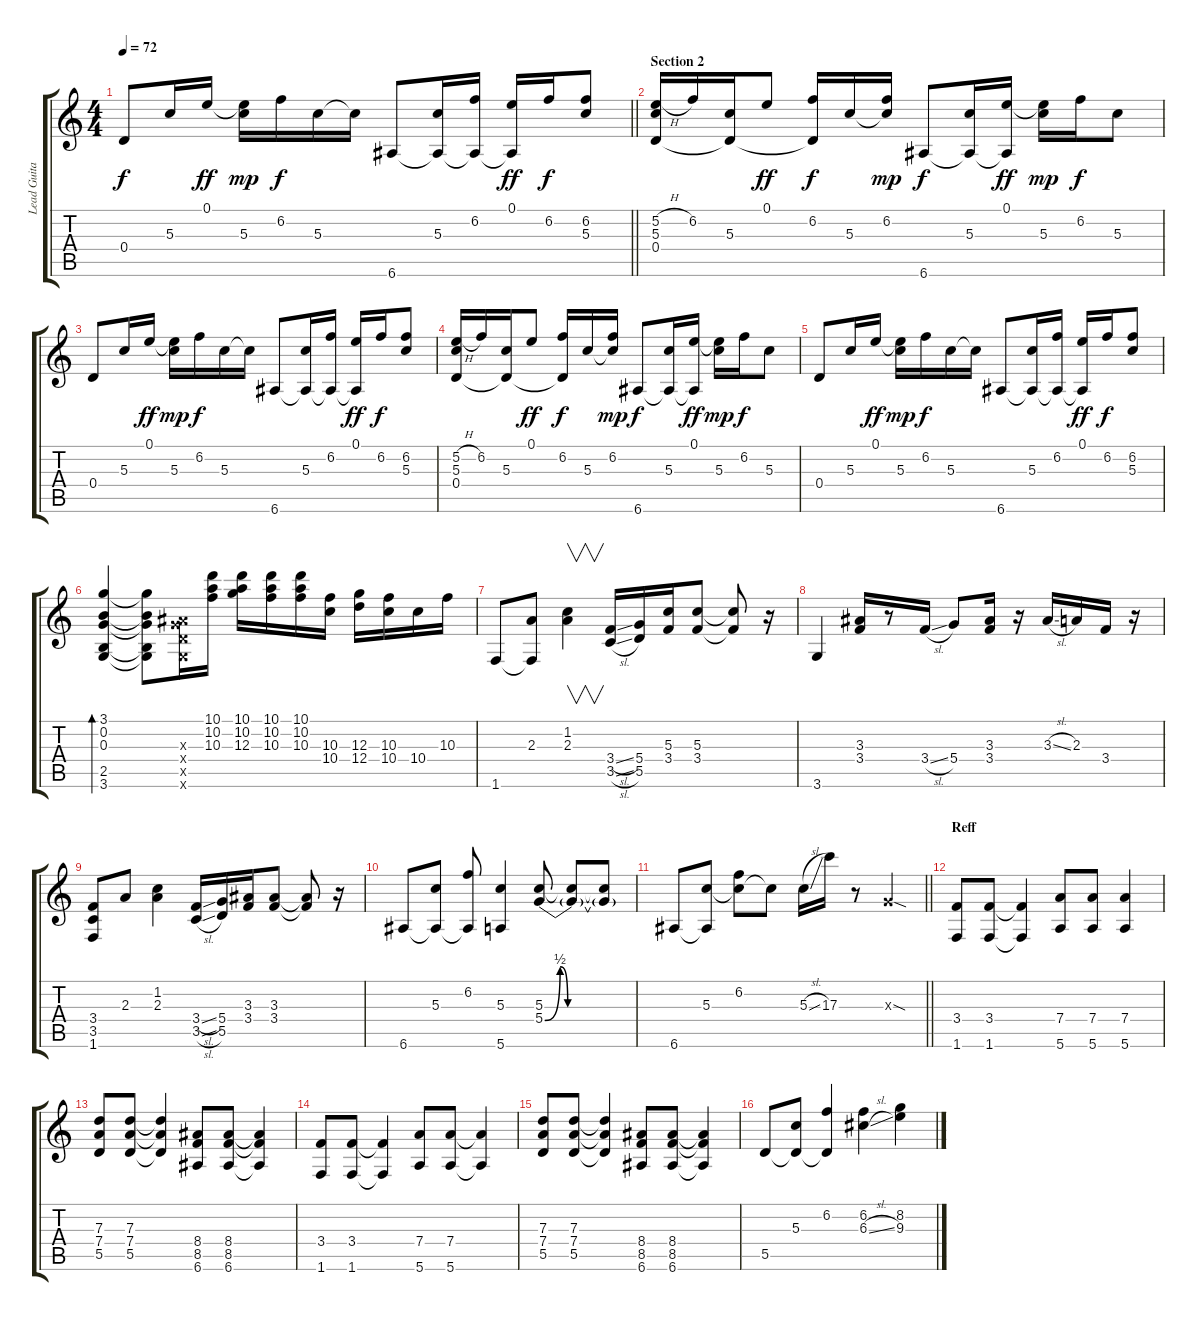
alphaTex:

\track ("Lead Guitar" "Lead Guita") {instrument electricguitarclean}
\staff {score tabs}
\tuning (E4 B3 G3 D3 A2 E2) {hide}
\ts (4 4)
\tempo 72
\clef g2
\barLineRight lightlight
\ks c
0.4.8{dy f} 5.3.16 0.1.16{dy ff} (0.1{t} 5.3).16{dy mp} 6.2.16{dy f} 5.3.16 5.3{t}.16 6.6.8 (5.3 6.6{t}).16 (6.2 6.6{t}).16 (0.1 6.6{t}).16{dy ff} 6.2.16{dy f} (6.2 5.3).8 |
\section ("" "Section 2")
(5.2{h} 5.3 0.4).16 6.2.16 (5.3 0.4{t}).16 0.1.8{dy ff} (6.2 0.4{t}).16{dy f} 5.3.16 (6.2 5.3{t}).16{dy mp} 6.6.8{dy f} (5.3 6.6{t}).16 (0.1 6.6{t}).16{dy ff} (0.1{t} 5.3).16{dy mp} 6.2.16{dy f} 5.3.8 |
0.4.8 5.3.16 0.1.16{dy ff} (0.1{t} 5.3).16{dy mp} 6.2.16{dy f} 5.3.16 5.3{t}.16 6.6.8 (5.3 6.6{t}).16 (6.2 6.6{t}).16 (0.1 6.6{t}).16{dy ff} 6.2.16{dy f} (6.2 5.3).8 |
(5.2{h} 5.3 0.4).16 6.2.16 (5.3 0.4{t}).16 0.1.8{dy ff} (6.2 0.4{t}).16{dy f} 5.3.16 (6.2 5.3{t}).16{dy mp} 6.6.8{dy f} (5.3 6.6{t}).16 (0.1 6.6{t}).16{dy ff} (0.1{t} 5.3).16{dy mp} 6.2.16{dy f} 5.3.8 |
0.4.8 5.3.16 0.1.16{dy ff} (0.1{t} 5.3).16{dy mp} 6.2.16{dy f} 5.3.16 5.3{t}.16 6.6.8 (5.3 6.6{t}).16 (6.2 6.6{t}).16 (0.1 6.6{t}).16{dy ff} 6.2.16{dy f} (6.2 5.3).8 |
(3.1 0.2 0.3 2.5 3.6).4{bd 240} (3.1{t} 0.2{t} 0.3{t} 2.5{t} 3.6{t}).8 (3.3{x} 5.4{x} 5.5{x} 3.6{x}).16 (10.1 10.2 10.3).16 (10.1 10.2 12.3).16 (10.1 10.2 10.3).16 (10.1 10.2 10.3).16 (10.3 10.4).16 (12.3 12.4).16 (10.3 10.4).16 10.4.16 10.3.16 |
1.6.8 (2.3 1.6{t}).8 (1.2 2.3).4{v} (3.4{sl} 3.5{sl}).16 (5.4 5.5).16 (5.3 3.4).16 (5.3 3.4).8 (5.3{t} 3.4{t}).8 r.16 |
3.6.4 (3.3 3.4).16 r.8 3.4{sl}.16 5.4.8 (3.3 3.4).16 r.16 3.3{sl}.16 2.3.16 3.4.16 r.16 |
(3.4 3.5 1.6).8 2.3.8 (1.2 2.3).4 (3.4{sl} 3.5{sl}).16 (5.4 5.5).16 (3.3 3.4).16 (3.3 3.4).8 (3.3{t} 3.4{t}).8 r.16 |
6.6.8 (5.3 6.6{t}).8 (6.2 6.6{t}).8 (5.3 5.6).4 (5.3 5.4{be (custom 0 0 10 2 15 0 30 0 60 0)}).8 (5.3{t} 5.4{t}).8 (5.3{t} 5.4{t}).8 |
\barLineRight lightlight
6.6.8 (5.3 6.6{t}).8 (6.2 5.3{t}).8 5.3{t}.8 5.3{sl}.16 17.3.16 r.8 0.3{sod x}.4 |
\section ("" "Reff")
(3.4 1.6).8{instrument distortionguitar} (3.4 1.6).8 (3.4{t} 1.6{t}).4 (7.4 5.6).8 (7.4 5.6).8 (7.4 5.6).4 |
(7.3 7.4 5.5).8 (7.3 7.4 5.5).8 (7.3{t} 7.4{t} 5.5{t}).4 (8.4 8.5 6.6).8 (8.4 8.5 6.6).8 (8.4{t} 8.5{t} 6.6{t}).4 |
(3.4 1.6).8 (3.4 1.6).8 (3.4{t} 1.6{t}).4 (7.4 5.6).8 (7.4 5.6).8 (7.4{t} 5.6{t}).4 |
(7.3 7.4 5.5).8 (7.3 7.4 5.5).8 (7.3{t} 7.4{t} 5.5{t}).4 (8.4 8.5 6.6).8 (8.4 8.5 6.6).8 (8.4{t} 8.5{t} 6.6{t}).4 |
5.5.8 (5.3 5.5{t}).8 (6.2 5.5{t}).4 (6.2 6.3{sl}).4 (8.2 9.3).4
